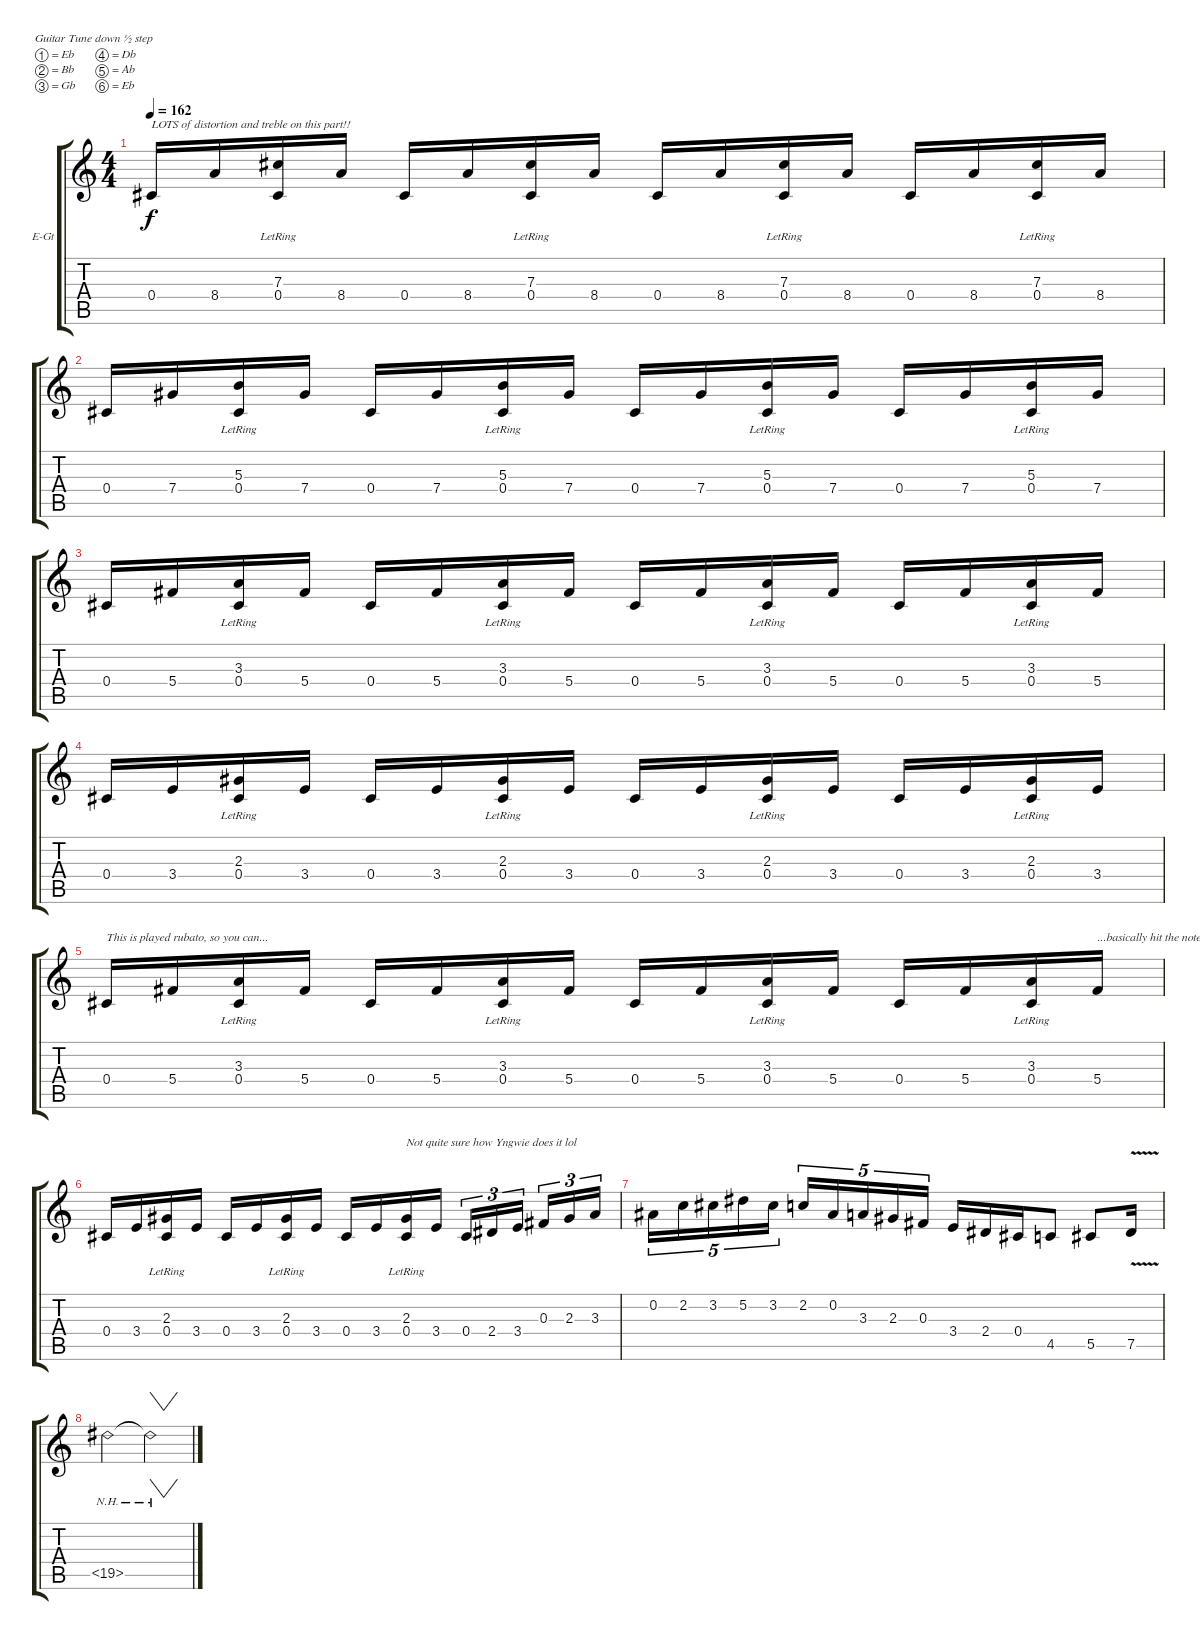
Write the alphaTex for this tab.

\bracketExtendMode groupsimilarinstruments
\firstSystemTrackNameOrientation horizontal
\otherSystemsTrackNameOrientation horizontal
\track ("Lead stick" "E-Gt") {instrument overdrivenguitar}
\staff {score tabs}
\tuning (Eb4 Bb3 Gb3 Db3 Ab2 Eb2)
\ts (4 4)
\tempo 162
\clef g2
\ks c
0.4.16{txt "LOTS of distortion and treble on this part!!" dy f} 8.4.16 (7.3{lr} 0.4).16 8.4.16 0.4.16 8.4.16 (7.3{lr} 0.4).16 8.4.16 0.4.16 8.4.16 (7.3{lr} 0.4).16 8.4.16 0.4.16 8.4.16 (7.3{lr} 0.4).16 8.4.16 |
0.4.16 7.4.16 (5.3{lr} 0.4).16 7.4.16 0.4.16 7.4.16 (5.3{lr} 0.4).16 7.4.16 0.4.16 7.4.16 (5.3{lr} 0.4).16 7.4.16 0.4.16 7.4.16 (5.3{lr} 0.4).16 7.4.16 |
0.4.16 5.4.16 (3.3{lr} 0.4).16 5.4.16 0.4.16 5.4.16 (3.3{lr} 0.4).16 5.4.16 0.4.16 5.4.16 (3.3{lr} 0.4).16 5.4.16 0.4.16 5.4.16 (3.3{lr} 0.4).16 5.4.16 |
0.4.16 3.4.16 (2.3{lr} 0.4).16 3.4.16 0.4.16 3.4.16 (2.3{lr} 0.4).16 3.4.16 0.4.16 3.4.16 (2.3{lr} 0.4).16 3.4.16 0.4.16 3.4.16 (2.3{lr} 0.4).16 3.4.16 |
0.4.16{txt "This is played rubato, so you can..."} 5.4.16 (3.3{lr} 0.4).16 5.4.16 0.4.16 5.4.16 (3.3{lr} 0.4).16 5.4.16 0.4.16 5.4.16 (3.3{lr} 0.4).16 5.4.16 0.4.16 5.4.16 (3.3{lr} 0.4).16 5.4.16{txt "...basically hit the notes where you feel like."} |
0.4.16 3.4.16 (2.3{lr} 0.4).16 3.4.16 0.4.16 3.4.16 (2.3{lr} 0.4).16 3.4.16 0.4.16 3.4.16 (2.3{lr} 0.4).16{txt "Not quite sure how Yngwie does it lol"} 3.4.16 0.4.16{tu (3 2)} 2.4.16{tu (3 2)} 3.4.16{tu (3 2)} 0.3.16{tu (3 2)} 2.3.16{tu (3 2)} 3.3.16{tu (3 2)} |
0.2.16{tu (5 4)} 2.2.16{tu (5 4)} 3.2.16{tu (5 4)} 5.2.16{tu (5 4)} 3.2.16{tu (5 4)} 2.2.16{tu (5 4)} 0.2.16{tu (5 4)} 3.3.16{tu (5 4)} 2.3.16{tu (5 4)} 0.3.16{tu (5 4)} 3.4.16 2.4.16 0.4.16 4.5.8 5.5.8 7.5{v}.16 |
19.5{nh}.2 19.5{nh t}.2{vw}
